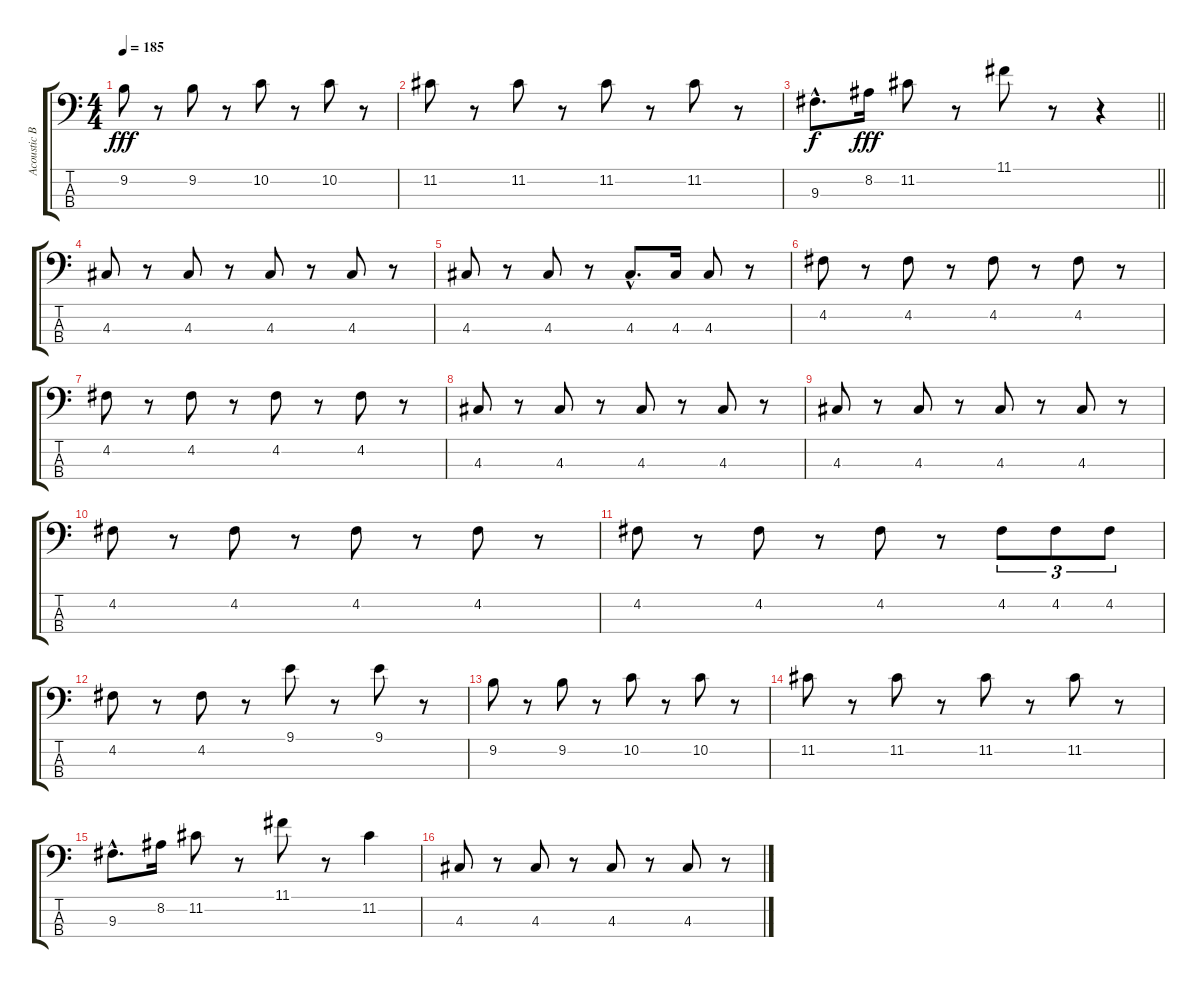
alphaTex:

\track ("Acoustic Bass " "Acoustic B") {instrument electricbassfinger}
\staff {score tabs}
\tuning (G2 D2 A1 E1) {hide}
\ts (4 4)
\tempo 185
\clef f4
\ks c
9.2.8{dy fff} r.8 9.2.8 r.8 10.2.8 r.8 10.2.8 r.8 |
11.2.8 r.8 11.2.8 r.8 11.2.8 r.8 11.2.8 r.8 |
\barLineRight lightlight
9.3{hac}.8{d dy f} 8.2.16{dy fff} 11.2.8 r.8 11.1.8 r.8 r.4 |
4.3.8 r.8 4.3.8 r.8 4.3.8 r.8 4.3.8 r.8 |
4.3.8 r.8 4.3.8 r.8 4.3{hac}.8{d} 4.3.16 4.3.8 r.8 |
4.2.8 r.8 4.2.8 r.8 4.2.8 r.8 4.2.8 r.8 |
4.2.8 r.8 4.2.8 r.8 4.2.8 r.8 4.2.8 r.8 |
4.3.8 r.8 4.3.8 r.8 4.3.8 r.8 4.3.8 r.8 |
4.3.8 r.8 4.3.8 r.8 4.3.8 r.8 4.3.8 r.8 |
4.2.8 r.8 4.2.8 r.8 4.2.8 r.8 4.2.8 r.8 |
4.2.8 r.8 4.2.8 r.8 4.2.8 r.8 4.2.8{tu (3 2)} 4.2.8{tu (3 2)} 4.2.8{tu (3 2)} |
4.2.8 r.8 4.2.8 r.8 9.1.8 r.8 9.1.8 r.8 |
9.2.8 r.8 9.2.8 r.8 10.2.8 r.8 10.2.8 r.8 |
11.2.8 r.8 11.2.8 r.8 11.2.8 r.8 11.2.8 r.8 |
9.3{hac}.8{d} 8.2.16 11.2.8 r.8 11.1.8 r.8 11.2.4 |
4.3.8 r.8 4.3.8 r.8 4.3.8 r.8 4.3.8 r.8
